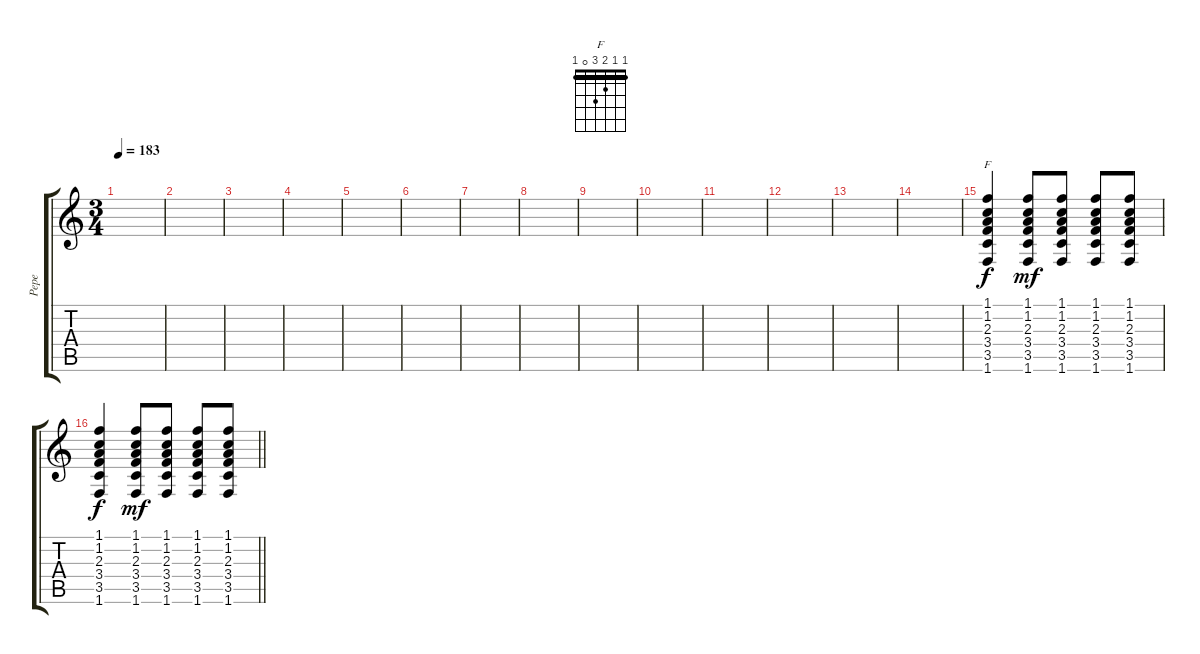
\track ("Pepe" "Pepe") {instrument acousticguitarsteel}
\staff {score tabs}
\tuning (E4 B3 G3 D3 A2 E2) {hide}
\chord ("F" 1 1 2 3 0 1) {barre 1}
\ts (3 4)
\tempo 183
\clef g2
\ks c
|
|
|
|
|
|
|
|
|
|
|
|
|
|
(1.1 1.2 2.3 3.4 3.5 1.6).4{ch "F" dy f} (1.1 1.2 2.3 3.4 3.5 1.6).8{dy mf} (1.1 1.2 2.3 3.4 3.5 1.6).8 (1.1 1.2 2.3 3.4 3.5 1.6).8 (1.1 1.2 2.3 3.4 3.5 1.6).8 |
\barLineRight lightlight
(1.1 1.2 2.3 3.4 3.5 1.6).4{dy f} (1.1 1.2 2.3 3.4 3.5 1.6).8{dy mf} (1.1 1.2 2.3 3.4 3.5 1.6).8 (1.1 1.2 2.3 3.4 3.5 1.6).8 (1.1 1.2 2.3 3.4 3.5 1.6).8
